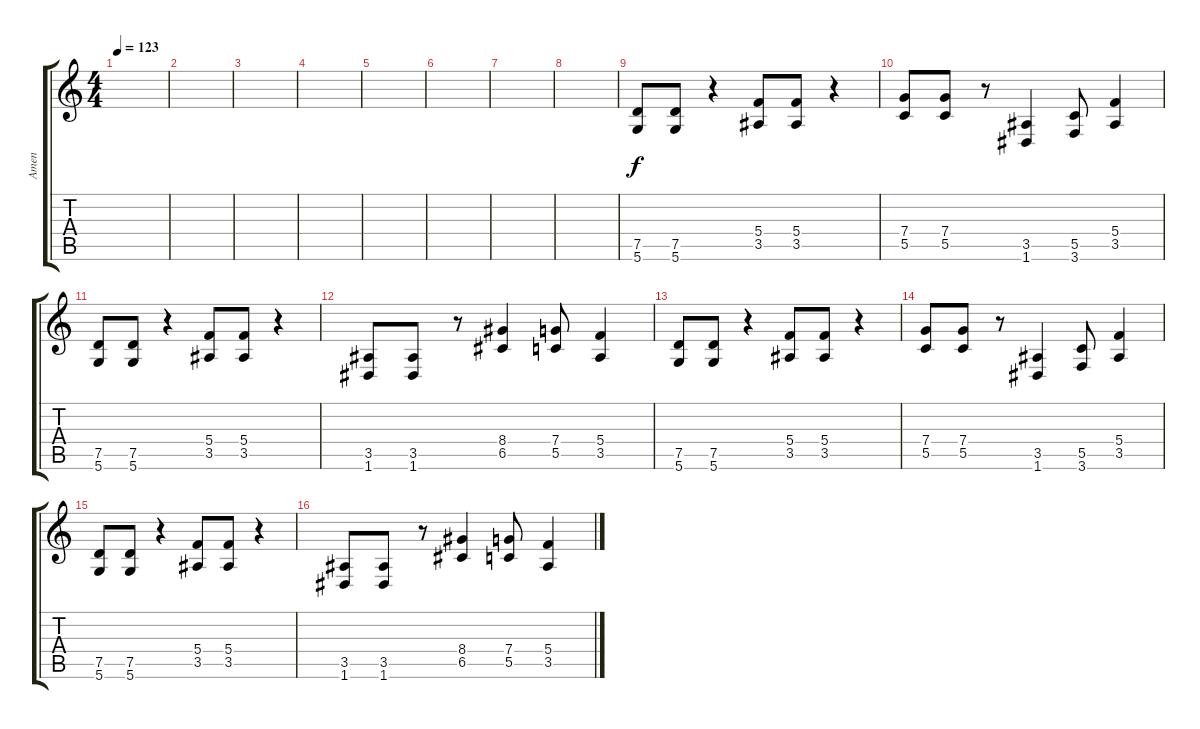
\track ("Amen" "Amen") {instrument distortionguitar}
\staff {score tabs}
\tuning (D4 A3 F3 C3 G2 D2) {hide}
\ts (4 4)
\tempo 123
\clef g2
\ks c
|
|
|
|
|
|
|
|
(7.5 5.6).8 (7.5 5.6).8 r.4 (5.4 3.5).8 (5.4 3.5).8 r.4 |
(7.4 5.5).8 (7.4 5.5).8 r.8 (3.5 1.6).4 (5.5 3.6).8 (5.4 3.5).4 |
(7.5 5.6).8 (7.5 5.6).8 r.4 (5.4 3.5).8 (5.4 3.5).8 r.4 |
(3.5 1.6).8 (3.5 1.6).8 r.8 (8.4 6.5).4 (7.4 5.5).8 (5.4 3.5).4 |
(7.5 5.6).8 (7.5 5.6).8 r.4 (5.4 3.5).8 (5.4 3.5).8 r.4 |
(7.4 5.5).8 (7.4 5.5).8 r.8 (3.5 1.6).4 (5.5 3.6).8 (5.4 3.5).4 |
(7.5 5.6).8 (7.5 5.6).8 r.4 (5.4 3.5).8 (5.4 3.5).8 r.4 |
(3.5 1.6).8 (3.5 1.6).8 r.8 (8.4 6.5).4 (7.4 5.5).8 (5.4 3.5).4
